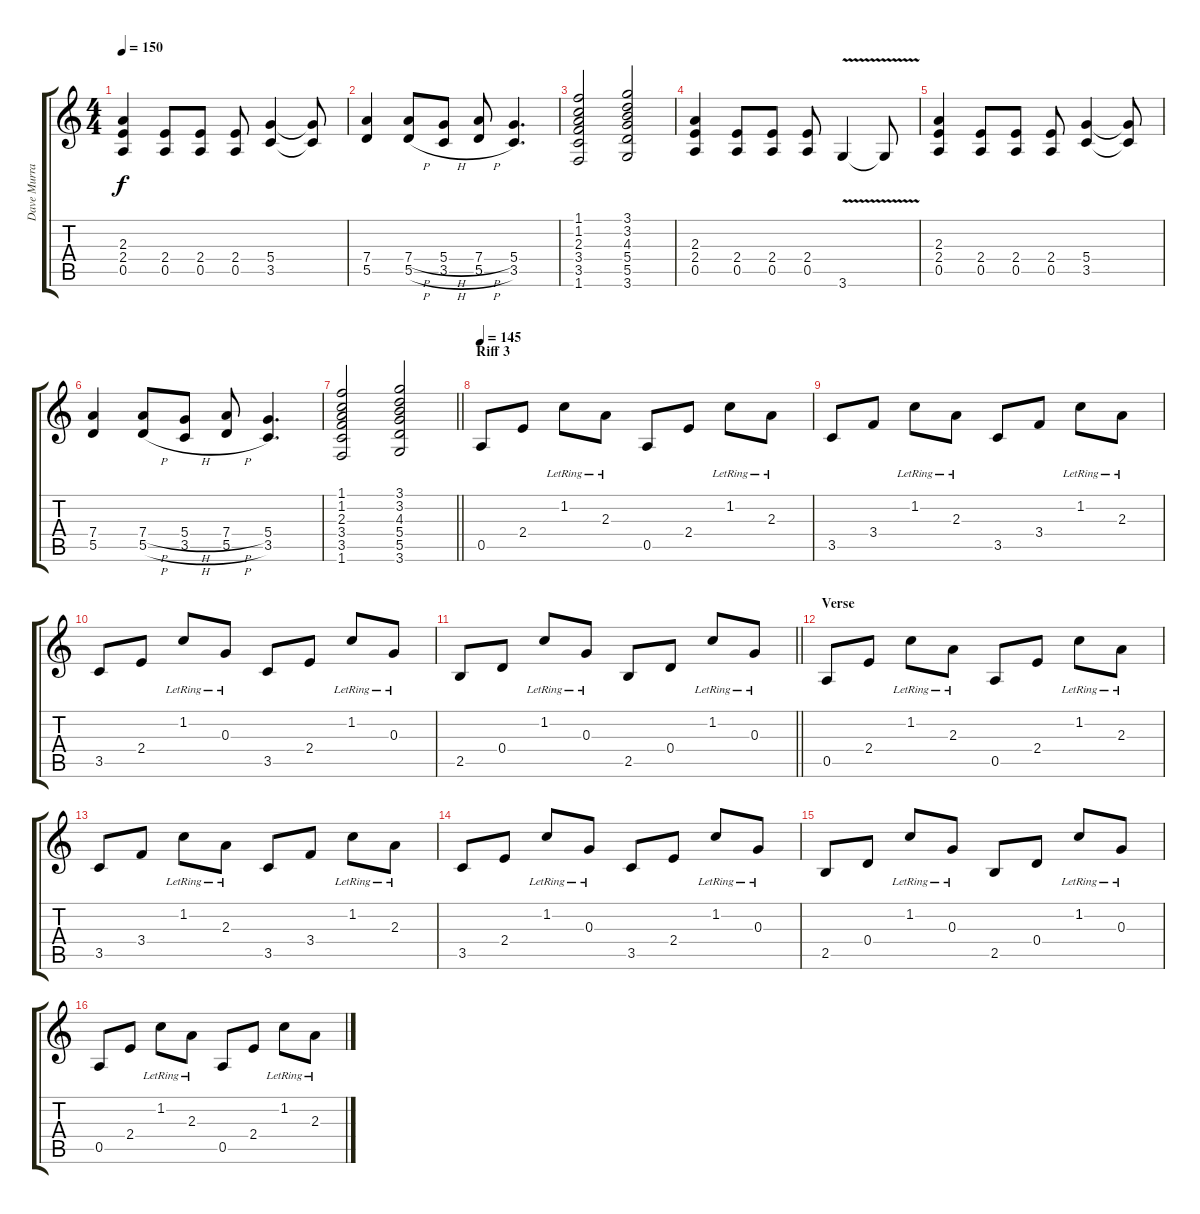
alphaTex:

\track ("Dave Murray" "Dave Murra") {instrument distortionguitar}
\staff {score tabs}
\tuning (E4 B3 G3 D3 A2 E2) {hide}
\ts (4 4)
\tempo 150
\clef g2
\ks c
(2.3 2.4 0.5).4{dy f} (2.4 0.5).8 (2.4 0.5).8 (2.4 0.5).8 (5.4 3.5).4 (5.4{t} 3.5{t}).8 |
(7.4 5.5).4 (7.4{h} 5.5{h}).8 (5.4{h} 3.5{h}).8 (7.4{h} 5.5{h}).8 (5.4 3.5).4{d} |
(1.1 1.2 2.3 3.4 3.5 1.6).2 (3.1 3.2 4.3 5.4 5.5 3.6).2 |
(2.3 2.4 0.5).4{instrument distortionguitar} (2.4 0.5).8 (2.4 0.5).8 (2.4 0.5).8 3.6{v}.4 3.6{t}.8 |
(2.3 2.4 0.5).4 (2.4 0.5).8 (2.4 0.5).8 (2.4 0.5).8 (5.4 3.5).4 (5.4{t} 3.5{t}).8 |
(7.4 5.5).4 (7.4{h} 5.5{h}).8 (5.4{h} 3.5{h}).8 (7.4{h} 5.5{h}).8 (5.4 3.5).4{d} |
\barLineRight lightlight
(1.1 1.2 2.3 3.4 3.5 1.6).2 (3.1 3.2 4.3 5.4 5.5 3.6).2 |
\section ("" "Riff 3")
\tempo 145
0.5.8{instrument electricguitarclean} 2.4.8 1.2{lr}.8 2.3{lr}.8 0.5.8 2.4.8 1.2{lr}.8 2.3{lr}.8 |
3.5.8 3.4.8 1.2{lr}.8 2.3{lr}.8 3.5.8 3.4.8 1.2{lr}.8 2.3{lr}.8 |
3.5.8 2.4.8 1.2{lr}.8 0.3{lr}.8 3.5.8 2.4.8 1.2{lr}.8 0.3{lr}.8 |
\barLineRight lightlight
2.5.8 0.4.8 1.2{lr}.8 0.3{lr}.8 2.5.8 0.4.8 1.2{lr}.8 0.3{lr}.8 |
\section ("" "Verse")
0.5.8 2.4.8 1.2{lr}.8 2.3{lr}.8 0.5.8 2.4.8 1.2{lr}.8 2.3{lr}.8 |
3.5.8 3.4.8 1.2{lr}.8 2.3{lr}.8 3.5.8 3.4.8 1.2{lr}.8 2.3{lr}.8 |
3.5.8 2.4.8 1.2{lr}.8 0.3{lr}.8 3.5.8 2.4.8 1.2{lr}.8 0.3{lr}.8 |
2.5.8 0.4.8 1.2{lr}.8 0.3{lr}.8 2.5.8 0.4.8 1.2{lr}.8 0.3{lr}.8 |
0.5.8 2.4.8 1.2{lr}.8 2.3{lr}.8 0.5.8 2.4.8 1.2{lr}.8 2.3{lr}.8
